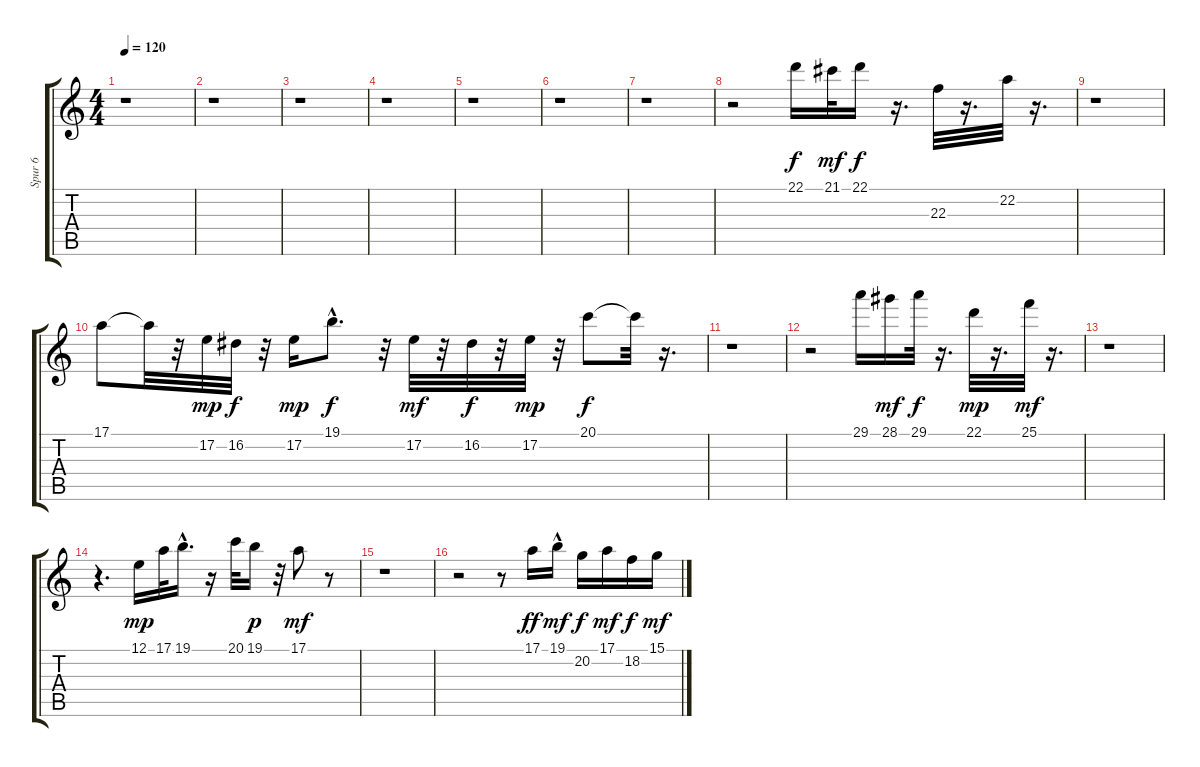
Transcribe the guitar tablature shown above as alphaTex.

\track ("Spur 6" "Spur 6") {instrument applause}
\staff {score tabs}
\tuning (E4 B3 G3 D3 A2 E2) {hide}
\ts (4 4)
\tempo 120
\clef g2
\ks c
r.1{dy f} |
r.1 |
r.1 |
r.1 |
r.1 |
r.1 |
r.1 |
r.2 22.1.16{volume 11 balance 8 instrument piccolo} 21.1.32{dy mf} 22.1.16{dy f} r.16{d} 22.3.32 r.16{d} 22.2.32 r.16{d} |
r.1 |
17.1.8 17.1{t}.32 r.32 17.2.32{dy mp} 16.2.32{dy f} r.32 17.2.16{dy mp} 19.1{hac}.8{d dy f} r.32 17.2.32{dy mf} r.32 16.2.32{dy f} r.32 17.2.32{dy mp} r.32 20.1.8{dy f} 20.1{t}.32 r.16{d} |
r.1 |
r.2 29.1.16 28.1.16{dy mf} 29.1.32{dy f} r.16{d} 22.1.32{dy mp} r.16{d} 25.1.32{dy mf} r.16{d} |
r.1 |
r.4{d} 12.1.16{dy mp} 17.1.32 19.1{hac}.16{d} r.16 20.1.32 19.1.16{dy p} r.32 17.1.8{dy mf} r.8 |
r.1 |
r.2 r.8 17.1.16{dy ff} 19.1{hac}.16{dy mf} 20.2.16{dy f} 17.1.16{dy mf} 18.2.16{dy f} 15.1.16{dy mf}
